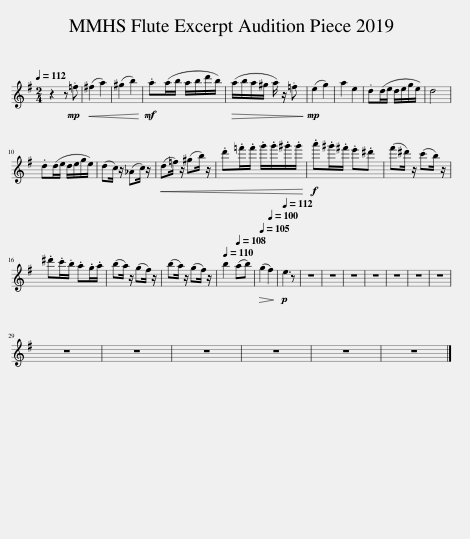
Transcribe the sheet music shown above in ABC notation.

X:1
L:1/8
Q:1/4=112
M:2/4
I:linebreak $
K:G
V:1 treble
V:1
 z2 z!mp! .=f |!<(! (^f2 a2) | (^g2 b2)!<)! |!mf! .a(a/b/ a/b/d'/b/) |!>(! (a/b/a/^g/ a/) z/ .=f!>)! | %5
!mp! (e2 g2) | a2 e2 | .d(d/e/ d/e/g/e/) | d4 |$ .d(d/e/ d/e/g/e/) | %10
 (dc/) z/ (_Ac/) z/ |!<(! (d=f/) z/ (^gb/) z/ | .d'.=f'/.f'/ .g'/.g'/.^g'/.g'/!<)! |!f! .a'.^g'/.^f'/ .e'.^d' | (f'^d'/) z/ (c'b/) z/ |$ %15
 .^d'.c'/.b/ .a.g/.a/ | (ba/) z/ (gf/) z/ | (ba/) z/ (gf/) z/ |[Q:1/4=110] b2[Q:1/4=108] (ab) |[Q:1/4=105]!>(! (g2[Q:1/4=100] f2)!>)! | %20
!p![Q:1/4=112] e3 z | z4 | z4 | z4 | z4 | %25
 z4 | z4 | z4 |$ z4 | z4 | %30
 z4 | z4 | z4 | z4 |] %34
